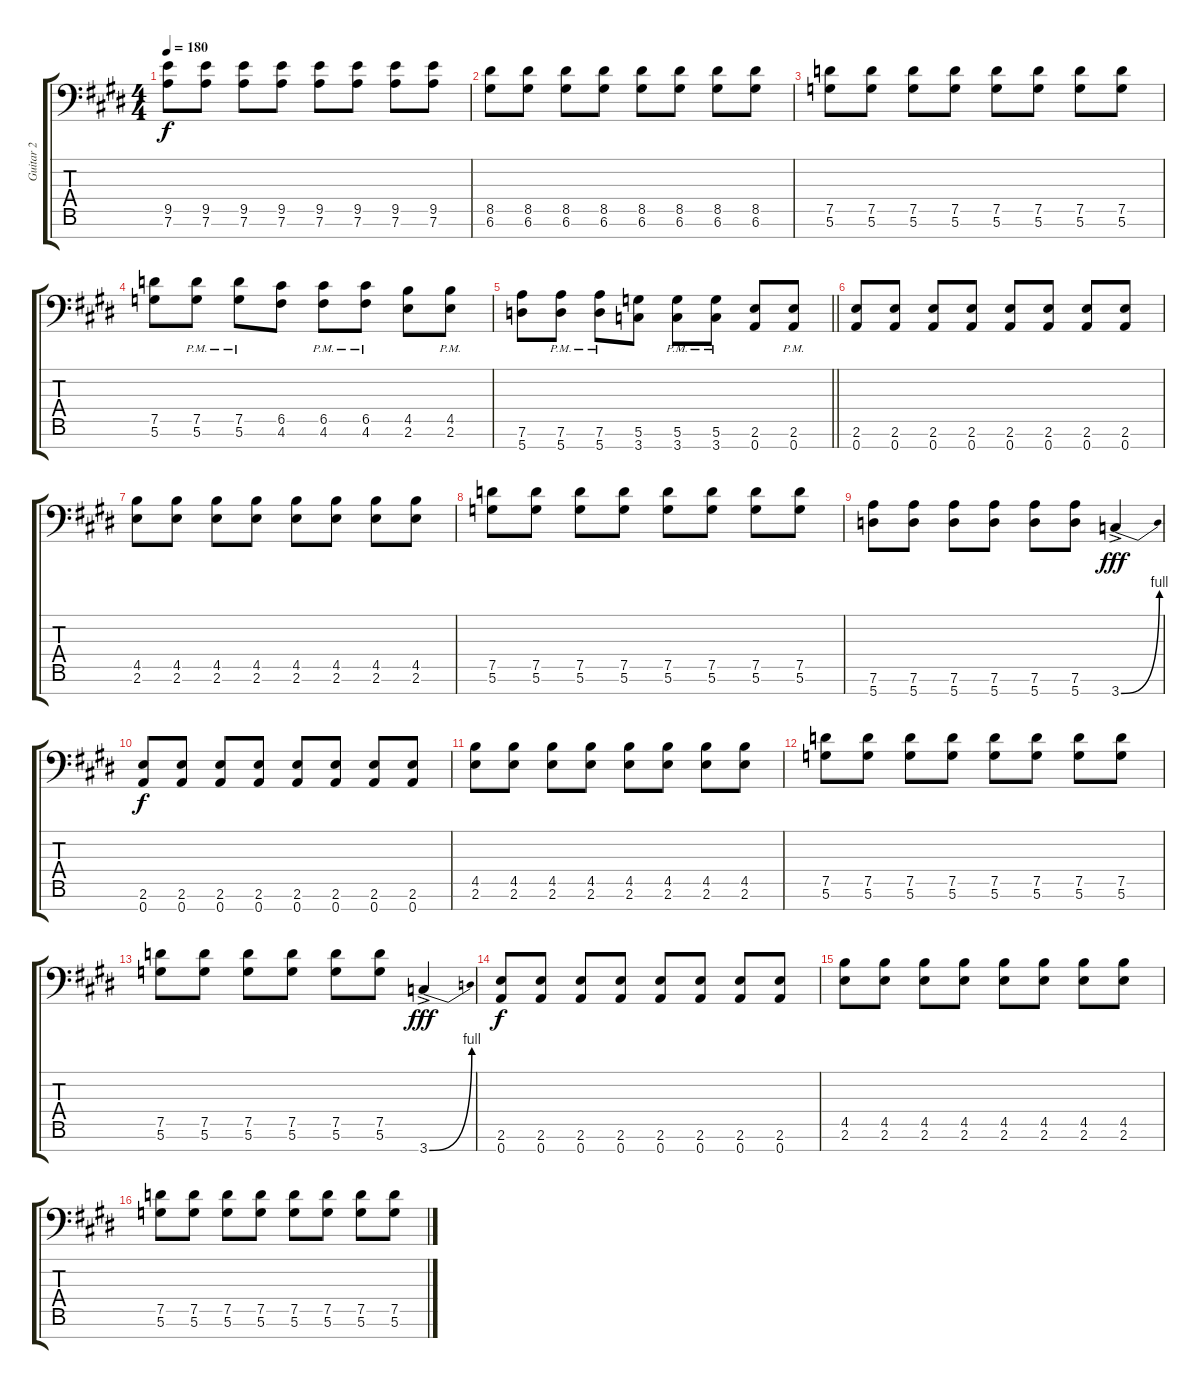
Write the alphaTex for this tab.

\track ("Guitar 2" "Guitar 2") {instrument distortionguitar}
\staff {score tabs}
\tuning (D4 A3 F3 C3 G2 D2 A1) {hide}
\ts (4 4)
\tempo 180
\clef f4
\ks c#minor
(9.5 7.6).8{dy f} (9.5 7.6).8 (9.5 7.6).8 (9.5 7.6).8 (9.5 7.6).8 (9.5 7.6).8 (9.5 7.6).8 (9.5 7.6).8 |
(8.5 6.6).8 (8.5 6.6).8 (8.5 6.6).8 (8.5 6.6).8 (8.5 6.6).8 (8.5 6.6).8 (8.5 6.6).8 (8.5 6.6).8 |
(7.5 5.6).8 (7.5 5.6).8 (7.5 5.6).8 (7.5 5.6).8 (7.5 5.6).8 (7.5 5.6).8 (7.5 5.6).8 (7.5 5.6).8 |
(7.5 5.6).8 (7.5{pm} 5.6{pm}).8 (7.5{pm} 5.6{pm}).8 (6.5 4.6).8 (6.5{pm} 4.6{pm}).8 (6.5{pm} 4.6{pm}).8 (4.5 2.6).8 (4.5{pm} 2.6{pm}).8 |
\barLineRight lightlight
(7.6 5.7).8 (7.6{pm} 5.7{pm}).8 (7.6{pm} 5.7{pm}).8 (5.6 3.7).8 (5.6{pm} 3.7{pm}).8 (5.6{pm} 3.7{pm}).8 (2.6 0.7).8 (2.6{pm} 0.7{pm}).8 |
(2.6 0.7).8 (2.6 0.7).8 (2.6 0.7).8 (2.6 0.7).8 (2.6 0.7).8 (2.6 0.7).8 (2.6 0.7).8 (2.6 0.7).8 |
(4.5 2.6).8 (4.5 2.6).8 (4.5 2.6).8 (4.5 2.6).8 (4.5 2.6).8 (4.5 2.6).8 (4.5 2.6).8 (4.5 2.6).8 |
(7.5 5.6).8 (7.5 5.6).8 (7.5 5.6).8 (7.5 5.6).8 (7.5 5.6).8 (7.5 5.6).8 (7.5 5.6).8 (7.5 5.6).8 |
(7.6 5.7).8 (7.6 5.7).8 (7.6 5.7).8 (7.6 5.7).8 (7.6 5.7).8 (7.6 5.7).8 3.7{be (bend 0 0 60 4) ac}.4{dy fff} |
(2.6 0.7).8{dy f} (2.6 0.7).8 (2.6 0.7).8 (2.6 0.7).8 (2.6 0.7).8 (2.6 0.7).8 (2.6 0.7).8 (2.6 0.7).8 |
(4.5 2.6).8 (4.5 2.6).8 (4.5 2.6).8 (4.5 2.6).8 (4.5 2.6).8 (4.5 2.6).8 (4.5 2.6).8 (4.5 2.6).8 |
(7.5 5.6).8 (7.5 5.6).8 (7.5 5.6).8 (7.5 5.6).8 (7.5 5.6).8 (7.5 5.6).8 (7.5 5.6).8 (7.5 5.6).8 |
(7.5 5.6).8 (7.5 5.6).8 (7.5 5.6).8 (7.5 5.6).8 (7.5 5.6).8 (7.5 5.6).8 3.7{be (bend 0 0 60 4) ac}.4{dy fff} |
(2.6 0.7).8{dy f} (2.6 0.7).8 (2.6 0.7).8 (2.6 0.7).8 (2.6 0.7).8 (2.6 0.7).8 (2.6 0.7).8 (2.6 0.7).8 |
(4.5 2.6).8 (4.5 2.6).8 (4.5 2.6).8 (4.5 2.6).8 (4.5 2.6).8 (4.5 2.6).8 (4.5 2.6).8 (4.5 2.6).8 |
(7.5 5.6).8 (7.5 5.6).8 (7.5 5.6).8 (7.5 5.6).8 (7.5 5.6).8 (7.5 5.6).8 (7.5 5.6).8 (7.5 5.6).8
